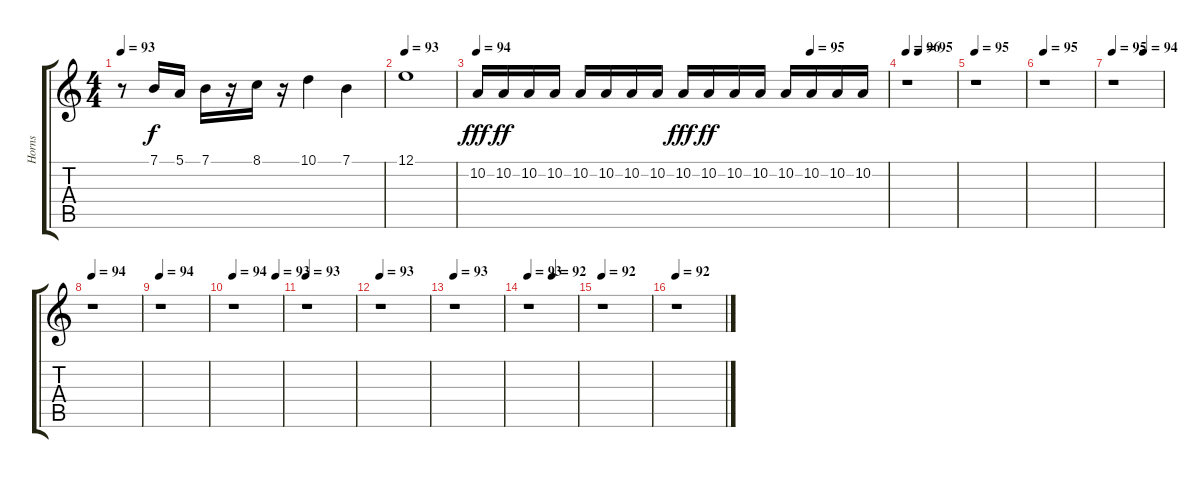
\track ("Horns" "Horns") {instrument frenchhorn}
\staff {score tabs}
\tuning (E4 B3 G3 D3 A2 E2) {hide}
\ts (4 4)
\tempo 93
\clef g2
\ks c
r.8{dy f} 7.1.16 5.1.16 7.1.16 r.16 8.1.16 r.16 10.1.4 7.1.4 |
\tempo 93
12.1.1 |
\tempo 94
\tempo (95 0.8125)
10.2.16{dy fff} 10.2.16{dy ff} 10.2.16 10.2.16 10.2.16 10.2.16 10.2.16 10.2.16 10.2.16{dy fff} 10.2.16{dy ff} 10.2.16 10.2.16 10.2.16 10.2.16 10.2.16 10.2.16 |
\tempo 96
\tempo (95 0.25)
r.1 |
\tempo 95
r.1 |
\tempo 95
r.1 |
\tempo 95
\tempo (94 0.625)
r.1 |
\tempo 94
r.1 |
\tempo 94
r.1 |
\tempo 94
\tempo (93 0.875)
r.1 |
\tempo 93
r.1 |
\tempo 93
r.1 |
\tempo 93
r.1 |
\tempo 93
\tempo (92 0.5)
r.1 |
\tempo 92
r.1 |
\tempo 92
r.1
